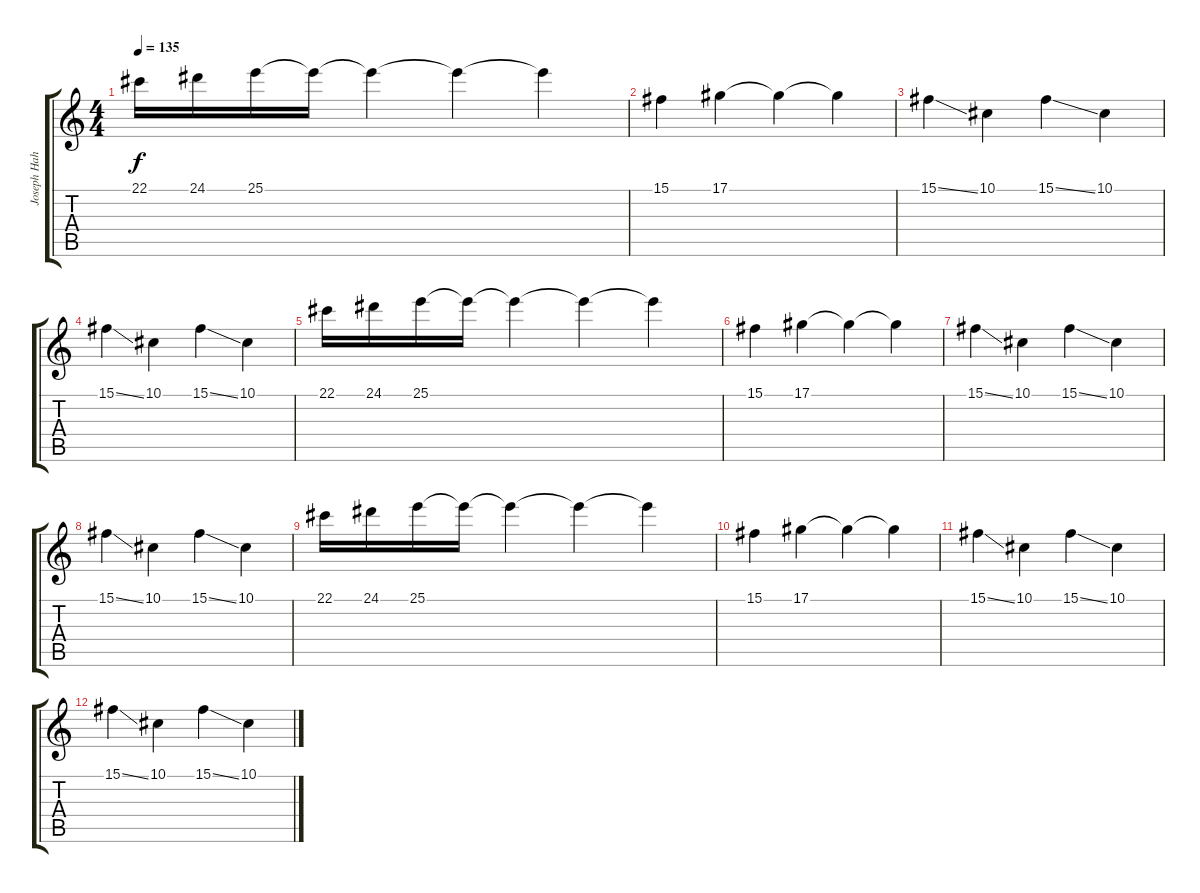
\track ("Joseph Hahn (Sampler)" "Joseph Hah") {instrument stringensemble1}
\staff {score tabs}
\tuning (Eb4 Bb3 Gb3 Db3 Ab2 Db2) {hide}
\ts (4 4)
\tempo 135
\clef g2
\ks c
22.1.16{dy f volume 16} 24.1.16 25.1.16 25.1{t}.16 25.1{t}.4 25.1{t}.4 25.1{t}.4 |
15.1.4 17.1.4 17.1{t}.4 17.1{t}.4 |
15.1{ss}.4 10.1.4 15.1{ss}.4 10.1.4 |
15.1{ss}.4 10.1.4 15.1{ss}.4 10.1.4 |
22.1.16 24.1.16 25.1.16 25.1{t}.16 25.1{t}.4 25.1{t}.4 25.1{t}.4 |
15.1.4 17.1.4 17.1{t}.4 17.1{t}.4 |
15.1{ss}.4 10.1.4 15.1{ss}.4 10.1.4 |
15.1{ss}.4 10.1.4 15.1{ss}.4 10.1.4 |
22.1.16 24.1.16 25.1.16 25.1{t}.16 25.1{t}.4 25.1{t}.4 25.1{t}.4 |
15.1.4 17.1.4 17.1{t}.4 17.1{t}.4 |
15.1{ss}.4 10.1.4 15.1{ss}.4 10.1.4 |
15.1{ss}.4 10.1.4 15.1{ss}.4 10.1.4
